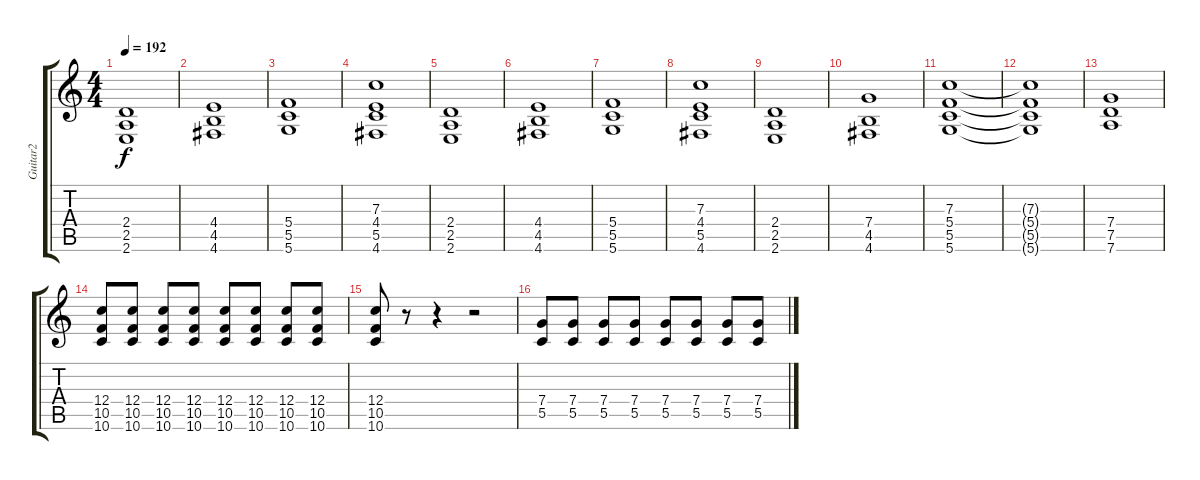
\track ("Guitar2" "Guitar2") {instrument distortionguitar}
\staff {score tabs}
\tuning (D4 A3 F3 C3 G2 D2) {hide}
\ts (4 4)
\tempo 192
\clef g2
\ks c
(2.4 2.5 2.6).1{dy f} |
(4.4 4.5 4.6).1 |
(5.4 5.5 5.6).1 |
(7.3 4.4 5.5 4.6).1 |
(2.4 2.5 2.6).1 |
(4.4 4.5 4.6).1 |
(5.4 5.5 5.6).1 |
(7.3 4.4 5.5 4.6).1 |
(2.4 2.5 2.6).1 |
(7.4 4.5 4.6).1 |
(7.3 5.4 5.5 5.6).1 |
(7.3{t} 5.4{t} 5.5{t} 5.6{t}).1 |
(7.4 7.5 7.6).1 |
(12.4 10.5 10.6).8 (12.4 10.5 10.6).8 (12.4 10.5 10.6).8 (12.4 10.5 10.6).8 (12.4 10.5 10.6).8 (12.4 10.5 10.6).8 (12.4 10.5 10.6).8 (12.4 10.5 10.6).8 |
(12.4 10.5 10.6).8 r.8 r.4 r.2 |
(7.4 5.5).8 (7.4 5.5).8 (7.4 5.5).8 (7.4 5.5).8 (7.4 5.5).8 (7.4 5.5).8 (7.4 5.5).8 (7.4 5.5).8
